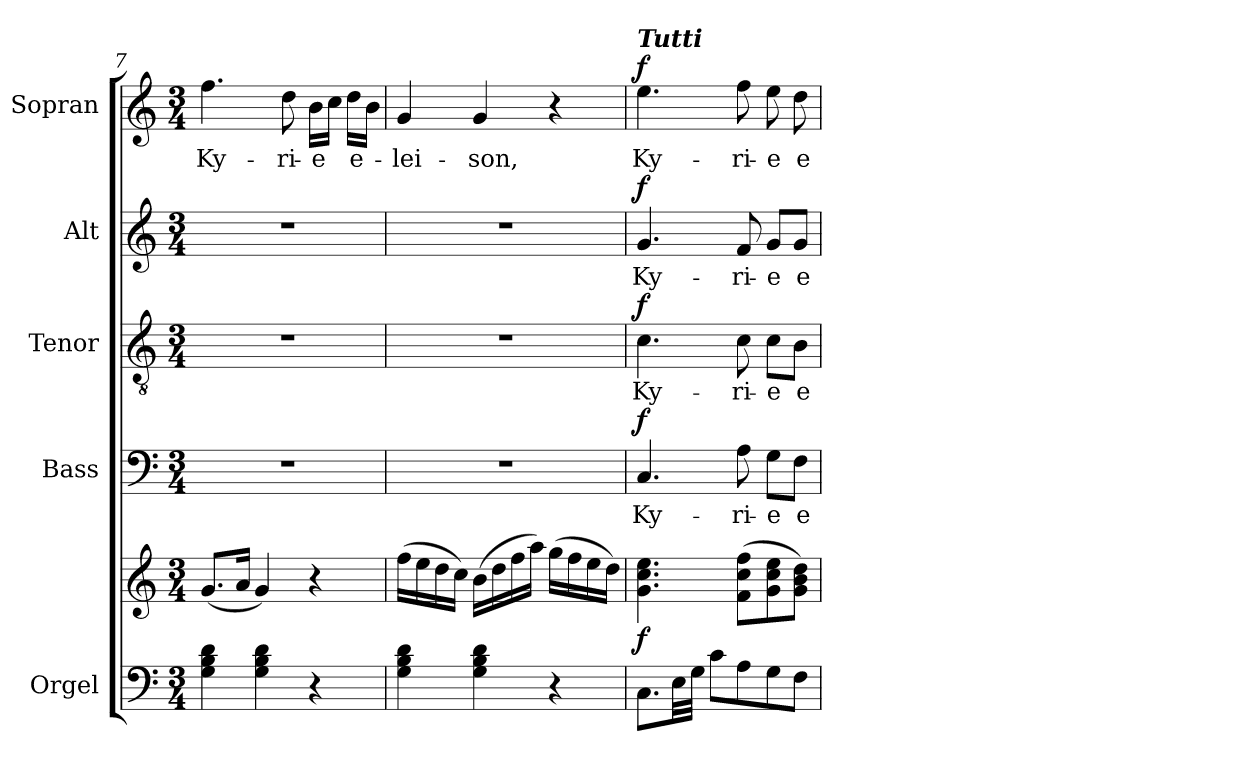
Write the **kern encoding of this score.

**kern	**kern	**dynam	**kern	**text	**dynam	**kern	**text	**dynam	**kern	**text	**dynam	**kern	**text	**dynam
*part5	*part5	*part5	*part4	*part4	*part4	*part3	*part3	*part3	*part2	*part2	*part2	*part1	*part1	*part1
*staff6	*staff5	*staff5/6	*staff4	*staff4	*staff4	*staff3	*staff3	*staff3	*staff2	*staff2	*staff2	*staff1	*staff1	*staff1
*I"Orgel	*	*	*I"Bass	*	*	*I"Tenor	*	*	*I"Alt	*	*	*I"Sopran	*	*
*I'Org.	*	*	*I'B.	*	*	*I'T.	*	*	*I'A.	*	*	*I'S.	*	*
*clefF4	*clefG2	*	*clefF4	*	*	*clefGv2	*	*	*clefG2	*	*	*clefG2	*	*
*k[]	*k[]	*	*k[]	*	*	*k[]	*	*	*k[]	*	*	*k[]	*	*
*C:	*C:	*	*C:	*	*	*C:	*	*	*C:	*	*	*C:	*	*
*M3/4	*M3/4	*	*M3/4	*	*	*M3/4	*	*	*M3/4	*	*	*M3/4	*	*
=7	=7	=7	=7	=7	=7	=7	=7	=7	=7	=7	=7	=7	=7	=7
!	!	!	!	!	!	!	!	!	!	!	!	!	!LO:LY:b	!
4G\ 4B\ 4d\	(<8.g/L	.	2.r	.	.	2.r	.	.	2.r	.	.	4.ff\	Ky-	.
.	16a/Jk	.	.	.	.	.	.	.	.	.	.	.	.	.
4G\ 4B\ 4d\	4g/)	.	.	.	.	.	.	.	.	.	.	.	.	.
!	!	!	!	!	!	!	!	!	!	!	!	!	!LO:LY:b	!
.	.	.	.	.	.	.	.	.	.	.	.	8dd\	-ri-	.
!	!	!	!	!	!	!	!	!	!	!	!	!	!LO:LY:b	!
4r	4r	.	.	.	.	.	.	.	.	.	.	16b\LL	-e	.
.	.	.	.	.	.	.	.	.	.	.	.	16cc\JJ	.	.
!	!	!	!	!	!	!	!	!	!	!	!	!	!LO:LY:b	!
.	.	.	.	.	.	.	.	.	.	.	.	16dd\LL	e-	.
.	.	.	.	.	.	.	.	.	.	.	.	16b\JJ	.	.
!!LO:LB:g=z
=8	=8	=8	=8	=8	=8	=8	=8	=8	=8	=8	=8	=8	=8	=8
!	!	!	!	!	!	!	!	!	!	!	!	!	!LO:LY:b	!
4G\ 4B\ 4d\	(>16ff\LL	.	2.r	.	.	2.r	.	.	2.r	.	.	4g/	-lei-	.
.	16ee\	.	.	.	.	.	.	.	.	.	.	.	.	.
.	16dd\	.	.	.	.	.	.	.	.	.	.	.	.	.
.	16cc\JJ)	.	.	.	.	.	.	.	.	.	.	.	.	.
!	!	!	!	!	!	!	!	!	!	!	!	!	!LO:LY:b	!
4G\ 4B\ 4d\	(>16b\LL	.	.	.	.	.	.	.	.	.	.	4g/	-son,	.
.	16dd\	.	.	.	.	.	.	.	.	.	.	.	.	.
.	16ff\	.	.	.	.	.	.	.	.	.	.	.	.	.
.	16aa\JJ)	.	.	.	.	.	.	.	.	.	.	.	.	.
4r	(>16gg\LL	.	.	.	.	.	.	.	.	.	.	4r	.	.
.	16ff\	.	.	.	.	.	.	.	.	.	.	.	.	.
.	16ee\	.	.	.	.	.	.	.	.	.	.	.	.	.
.	16dd\JJ)	.	.	.	.	.	.	.	.	.	.	.	.	.
=9	=9	=9	=9	=9	=9	=9	=9	=9	=9	=9	=9	=9	=9	=9
!	!	!	!	!	!	!	!	!	!	!	!	!LO:TX:a:Bi:t=Tutti	!	!
!	!	!LO:DY:b	!	!LO:LY:b	!LO:DY:a	!	!LO:LY:b	!LO:DY:a	!	!LO:LY:b	!LO:DY:a	!	!LO:LY:b	!LO:DY:a
8.C\L	4.g\ 4.cc\ 4.ee\	f	4.C/	Ky-	f	4.c\	Ky-	f	4.g/	Ky-	f	4.ee\	Ky-	f
32E\LL	.	.	.	.	.	.	.	.	.	.	.	.	.	.
32G\JJJ	.	.	.	.	.	.	.	.	.	.	.	.	.	.
8c\L	.	.	.	.	.	.	.	.	.	.	.	.	.	.
!	!	!	!	!LO:LY:b	!	!	!LO:LY:b	!	!	!LO:LY:b	!	!	!LO:LY:b	!
8A\	(>8f\ 8cc\ 8ff\L	.	8A\	-ri-	.	8c\	-ri-	.	8f/	-ri-	.	8ff\	-ri-	.
!	!	!	!	!LO:LY:b	!	!	!LO:LY:b	!	!	!LO:LY:b	!	!	!LO:LY:b	!
8G\	8g\ 8cc\ 8ee\	.	8G\L	-e	.	8c\L	-e	.	8g/L	-e	.	8ee\	-e	.
!	!	!	!	!LO:LY:b	!	!	!LO:LY:b	!	!	!LO:LY:b	!	!	!LO:LY:b	!
8F\J	8g\ 8b\ 8dd\J)	.	8F\J	e-	.	8B\J	e-	.	8g/J	e-	.	8dd\	e-	.
=	=	=	=	=	=	=	=	=	=	=	=	=	=	=
*-	*-	*-	*-	*-	*-	*-	*-	*-	*-	*-	*-	*-	*-	*-
